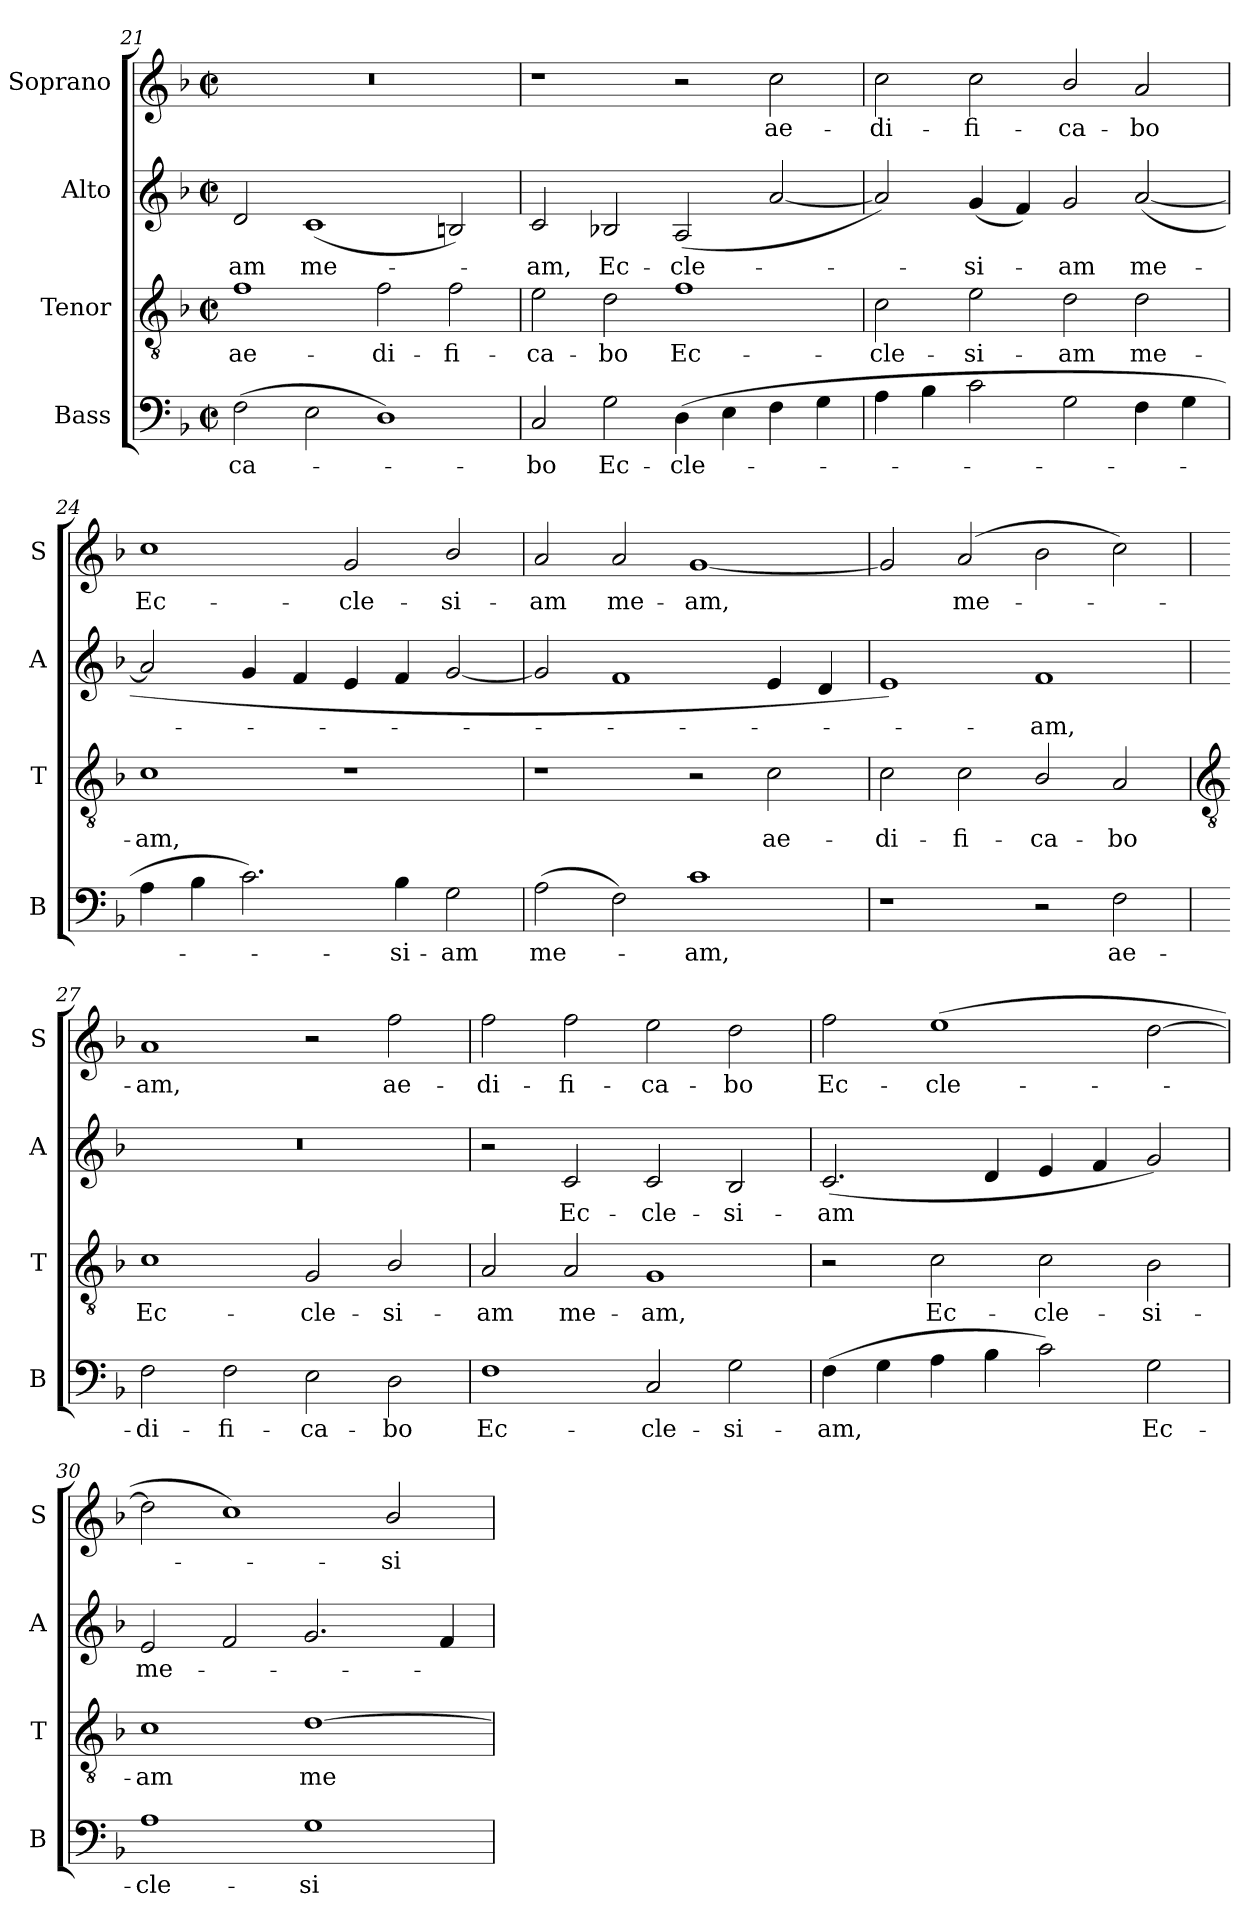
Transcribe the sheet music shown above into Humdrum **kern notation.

**kern	**text	**kern	**text	**kern	**text	**kern	**text
*part4	*part4	*part3	*part3	*part2	*part2	*part1	*part1
*staff4	*staff4	*staff3	*staff3	*staff2	*staff2	*staff1	*staff1
*I"Bass	*	*I"Tenor	*	*I"Alto	*	*I"Soprano	*
*I'B	*	*I'T	*	*I'A	*	*I'S	*
!!LO:LB:g=z
*clefF4	*	*clefGv2	*	*clefG2	*	*clefG2	*
*k[b-]	*	*k[b-]	*	*k[b-]	*	*k[b-]	*
*F:	*	*F:	*	*F:	*	*F:	*
*M4/2	*	*M4/2	*	*M4/2	*	*M4/2	*
*met(c|)	*	*met(c|)	*	*met(c|)	*	*met(c|)	*
=21	=21	=21	=21	=21	=21	=21	=21
!	!LO:LY:b	!	!LO:LY:b	!	!LO:LY:b	!	!
(>2F	-ca-	1f	ae-	2d	-am	0r	.
!	!	!	!	!	!LO:LY:b	!	!
2E	.	.	.	(<1c	me-	.	.
!	!	!	!LO:LY:b	!	!	!	!
1D)	.	2f	-di-	.	.	.	.
!	!	!	!LO:LY:b	!	!	!	!
.	.	2f	-fi-	2Bn)	.	.	.
=22	=22	=22	=22	=22	=22	=22	=22
!	!LO:LY:b	!	!LO:LY:b	!	!LO:LY:b	!	!
2C	bo	2e	-ca-	2c	am,	1r	.
!	!LO:LY:b	!	!LO:LY:b	!	!LO:LY:b	!	!
2G	Ec-	2d	-bo	2B-X	Ec-	.	.
!	!LO:LY:b	!	!LO:LY:b	!	!LO:LY:b	!	!
(>4D	-cle-	1f	Ec-	(<2A	-cle-	2r	.
4E	.	.	.	.	.	.	.
!	!	!	!	!	!	!	!LO:LY:b
4F	.	.	.	[2a	.	2cc	ae-
4G	.	.	.	.	.	.	.
=23	=23	=23	=23	=23	=23	=23	=23
!	!	!	!LO:LY:b	!	!	!	!LO:LY:b
4A	.	2c	-cle-	2a])	.	2cc	-di-
4B-	.	.	.	.	.	.	.
!	!	!	!LO:LY:b	!	!LO:LY:b	!	!LO:LY:b
2c	.	2e	-si-	(<4g	si-	2cc	-fi-
.	.	.	.	4f)	.	.	.
!	!	!	!LO:LY:b	!	!LO:LY:b	!	!LO:LY:b
2G	.	2d	-am	2g	am	2b-/	-ca-
!	!	!	!LO:LY:b	!	!LO:LY:b	!	!LO:LY:b
4F	.	2d	me-	(<[2a	me-	2a	-bo
4G	.	.	.	.	.	.	.
=24	=24	=24	=24	=24	=24	=24	=24
!	!	!	!LO:LY:b	!	!	!	!LO:LY:b
4A	.	1c	-am,	2a]	.	1cc	Ec-
4B-	.	.	.	.	.	.	.
2.c)	.	.	.	4g	.	.	.
.	.	.	.	4f	.	.	.
!	!	!	!	!	!	!	!LO:LY:b
.	.	1r	.	4e	.	2g	-cle-
!	!LO:LY:b	!	!	!	!	!	!
4B-	si-	.	.	4f	.	.	.
!	!LO:LY:b	!	!	!	!	!	!LO:LY:b
2G	-am	.	.	[2g	.	2b-/	-si-
=25	=25	=25	=25	=25	=25	=25	=25
!	!LO:LY:b	!	!	!	!	!	!LO:LY:b
(>2A	me-	1r	.	2g]	.	2a	-am
!	!	!	!	!	!	!	!LO:LY:b
2F)	.	.	.	1f	.	2a	me-
!	!LO:LY:b	!	!	!	!	!	!LO:LY:b
1c	am,	2r	.	.	.	[1g	-am,
!	!	!	!LO:LY:b	!	!	!	!
.	.	2c	ae-	4e	.	.	.
.	.	.	.	4d	.	.	.
=26	=26	=26	=26	=26	=26	=26	=26
!	!	!	!LO:LY:b	!	!	!	!
1r	.	2c	-di-	1e)	.	2g]	.
!	!	!	!LO:LY:b	!	!	!	!LO:LY:b
.	.	2c	-fi-	.	.	(>2a	me-
!	!	!	!LO:LY:b	!	!LO:LY:b	!	!
2r	.	2B-/	-ca-	1f	am,	2b-	.
!	!LO:LY:b	!	!LO:LY:b	!	!	!	!
2F	ae-	2A	-bo	.	.	2cc)	.
!!LO:LB:g=z
=27	=27	=27	=27	=27	=27	=27	=27
*	*	*clefGv2	*	*	*	*	*
!	!LO:LY:b	!	!LO:LY:b	!	!	!	!LO:LY:b
2F	-di-	1c	Ec-	0r	.	1a	am,
!	!LO:LY:b	!	!	!	!	!	!
2F	-fi-	.	.	.	.	.	.
!	!LO:LY:b	!	!LO:LY:b	!	!	!	!
2E	-ca-	2G	-cle-	.	.	2r	.
!	!LO:LY:b	!	!LO:LY:b	!	!	!	!LO:LY:b
2D	-bo	2B-/	-si-	.	.	2ff	ae-
=28	=28	=28	=28	=28	=28	=28	=28
!	!LO:LY:b	!	!LO:LY:b	!	!	!	!LO:LY:b
1F	Ec-	2A	-am	2r	.	2ff	-di-
!	!	!	!LO:LY:b	!	!LO:LY:b	!	!LO:LY:b
.	.	2A	me-	2c	Ec-	2ff	-fi-
!	!LO:LY:b	!	!LO:LY:b	!	!LO:LY:b	!	!LO:LY:b
2C	-cle-	1G	-am,	2c	-cle-	2ee	-ca-
!	!LO:LY:b	!	!	!	!LO:LY:b	!	!LO:LY:b
2G	-si-	.	.	2B-	-si-	2dd	-bo
=29	=29	=29	=29	=29	=29	=29	=29
!	!LO:LY:b	!	!	!	!LO:LY:b	!	!LO:LY:b
(>4F	-am,	2r	.	(<2.c	-am	2ff	Ec-
4G	.	.	.	.	.	.	.
!	!	!	!LO:LY:b	!	!	!	!LO:LY:b
4A	.	2c	Ec-	.	.	(>1ee	-cle-
4B-	.	.	.	4d	.	.	.
!	!	!	!LO:LY:b	!	!	!	!
2c)	.	2c	-cle-	4e	.	.	.
.	.	.	.	4f	.	.	.
!	!LO:LY:b	!	!LO:LY:b	!	!	!	!
2G	Ec-	2B-	-si-	2g)	.	[2dd	.
=30	=30	=30	=30	=30	=30	=30	=30
!	!LO:LY:b	!	!LO:LY:b	!	!LO:LY:b	!	!
1A	-cle-	1c	-am	2e	me-	2dd]	.
.	.	.	.	2f	.	1cc)	.
!	!LO:LY:b	!	!LO:LY:b	!	!	!	!
1G	-si-	[1d	me-	2.g	.	.	.
!	!	!	!	!	!	!	!LO:LY:b
.	.	.	.	.	.	2b-/	si-
.	.	.	.	4f	.	.	.
=	=	=	=	=	=	=	=
*-	*-	*-	*-	*-	*-	*-	*-
